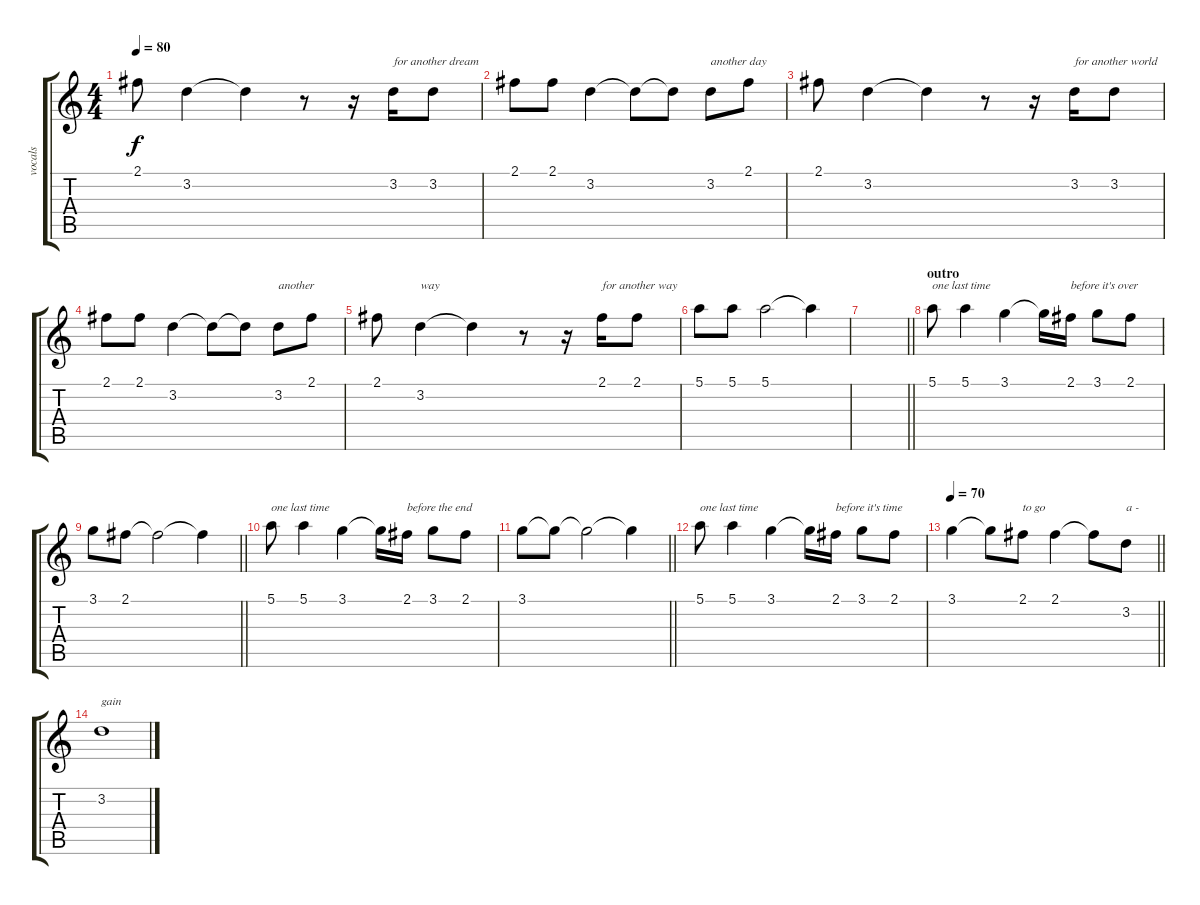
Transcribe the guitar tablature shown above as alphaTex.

\track ("vocals" "vocals") {instrument electricguitarjazz}
\staff {score tabs}
\tuning (E4 B3 G3 D3 A2 E2) {hide}
\ts (4 4)
\tempo 80
\clef g2
\ks c
2.1.8{dy f} 3.2.4 3.2{t}.4 r.8 r.16 3.2.16{txt "for another dream"} 3.2.8 |
2.1.8 2.1.8 3.2.4 3.2{t}.8 3.2{t}.8 3.2.8{txt "another day"} 2.1.8 |
2.1.8 3.2.4 3.2{t}.4 r.8 r.16 3.2.16{txt "for another world"} 3.2.8 |
2.1.8 2.1.8 3.2.4 3.2{t}.8 3.2{t}.8 3.2.8{txt "another"} 2.1.8 |
2.1.8 3.2.4{txt "way"} 3.2{t}.4 r.8 r.16 2.1.16{txt "for another way"} 2.1.8 |
5.1.8 5.1.8 5.1.2 5.1{t}.4 |
\barLineRight lightlight
|
\section ("" "outro")
5.1.8{txt "one last time"} 5.1.4 3.1.4 3.1{t}.16 2.1.16{txt "before it's over"} 3.1.8 2.1.8 |
\barLineRight lightlight
3.1.8 2.1.8 2.1{t}.2 2.1{t}.4 |
5.1.8{txt "one last time"} 5.1.4 3.1.4 3.1{t}.16 2.1.16{txt "before the end"} 3.1.8 2.1.8 |
\barLineRight lightlight
3.1.8 3.1{t}.8 3.1{t}.2 3.1{t}.4 |
5.1.8{txt "one last time"} 5.1.4 3.1.4 3.1{t}.16 2.1.16{txt "before it's time"} 3.1.8 2.1.8 |
\tempo 70
\barLineRight lightlight
3.1.4 3.1{t}.8 2.1.8{txt "to go"} 2.1.4 2.1{t}.8 3.2.8{txt "a -"} |
3.2.1{txt "gain"}
